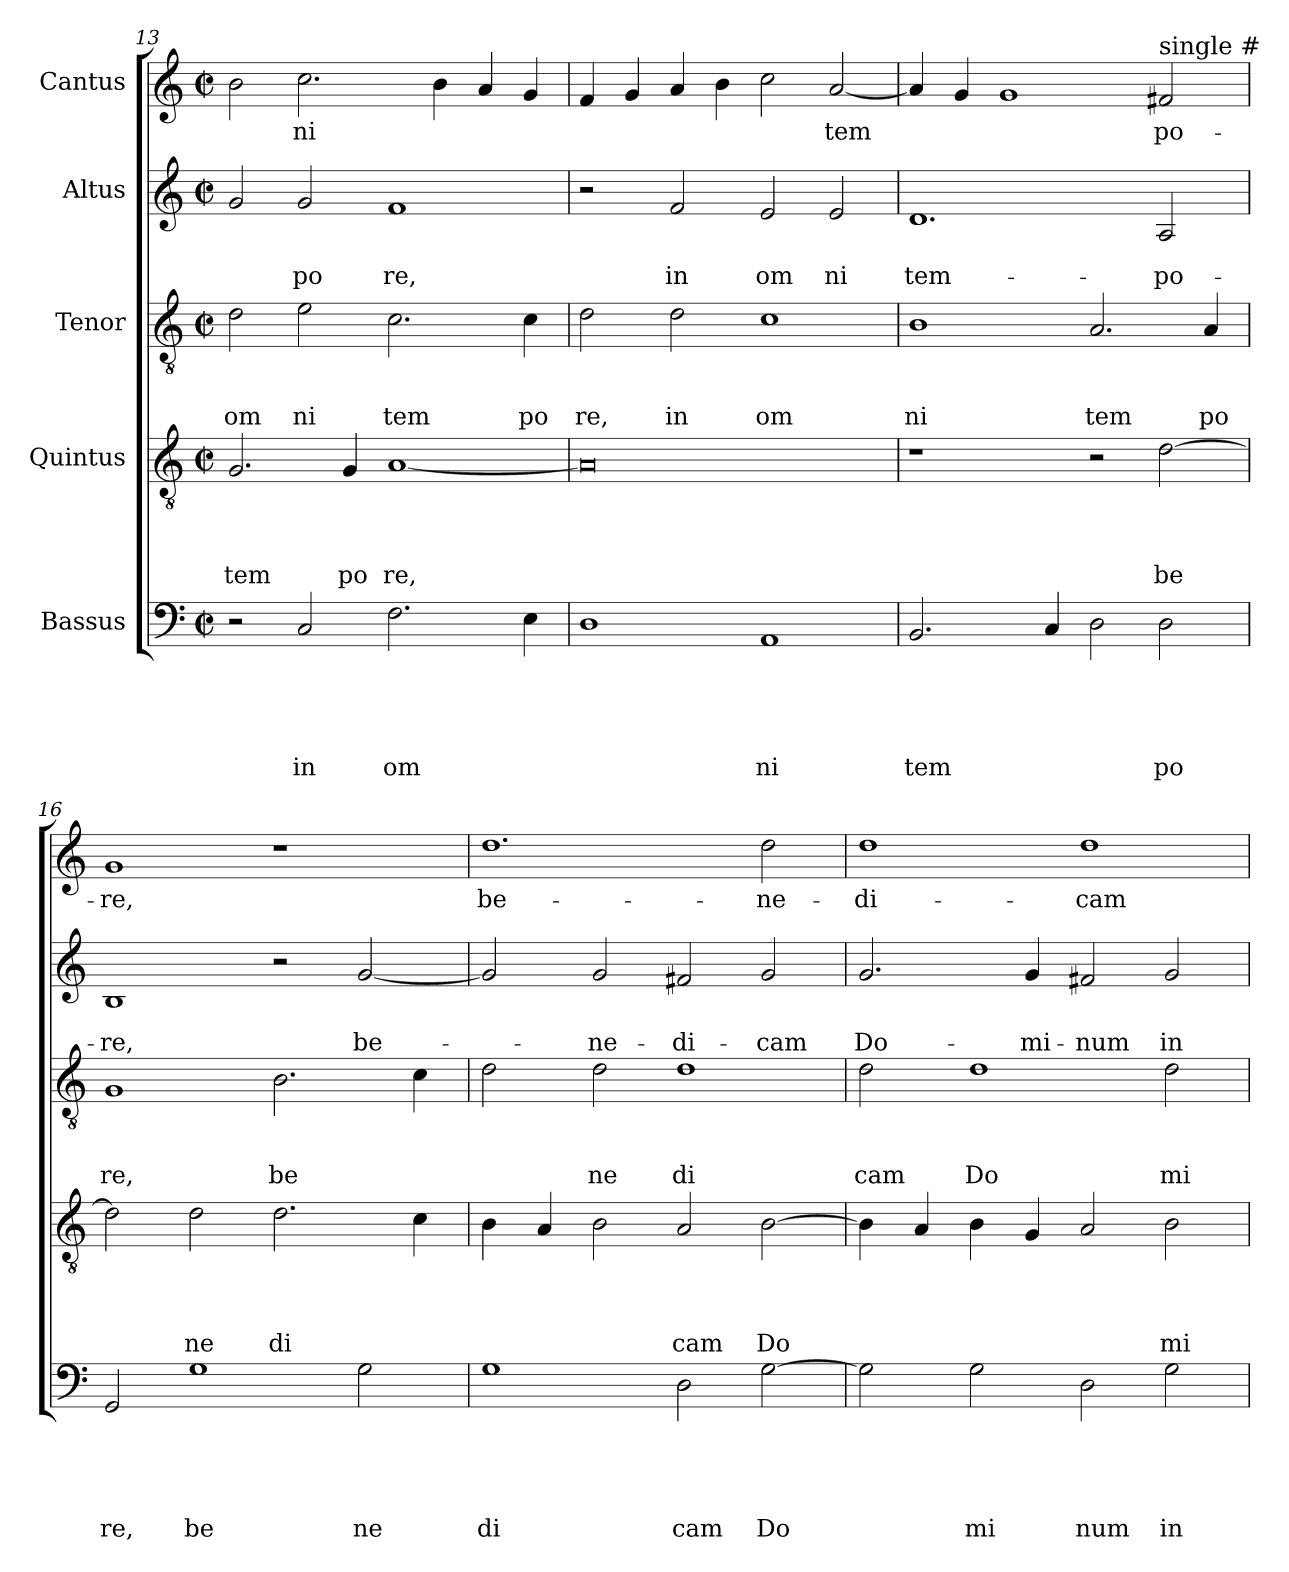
**kern	**text	**text	**text	**text	**text	**kern	**text	**text	**text	**text	**kern	**text	**text	**text	**kern	**text	**text	**kern	**text
*part5	*part5	*part5	*part5	*part5	*part5	*part4	*part4	*part4	*part4	*part4	*part3	*part3	*part3	*part3	*part2	*part2	*part2	*part1	*part1
*staff5	*staff5	*staff5	*staff5	*staff5	*staff5	*staff4	*staff4	*staff4	*staff4	*staff4	*staff3	*staff3	*staff3	*staff3	*staff2	*staff2	*staff2	*staff1	*staff1
*I"Bassus	*	*	*	*	*	*I"Quintus	*	*	*	*	*I"Tenor	*	*	*	*I"Altus	*	*	*I"Cantus	*
*clefF4	*	*	*	*	*	*clefGv2	*	*	*	*	*clefGv2	*	*	*	*clefG2	*	*	*clefG2	*
*k[]	*	*	*	*	*	*k[]	*	*	*	*	*k[]	*	*	*	*k[]	*	*	*k[]	*
*C:	*	*	*	*	*	*C:	*	*	*	*	*C:	*	*	*	*C:	*	*	*C:	*
*M2/2	*	*	*	*	*	*M2/2	*	*	*	*	*M2/2	*	*	*	*M2/2	*	*	*M2/2	*
*met(c|)	*	*	*	*	*	*met(c|)	*	*	*	*	*met(c|)	*	*	*	*met(c|)	*	*	*met(c|)	*
=13	=13	=13	=13	=13	=13	=13	=13	=13	=13	=13	=13	=13	=13	=13	=13	=13	=13	=13	=13
!	!	!	!	!	!	!	!	!	!	!LO:LY:b	!	!	!	!LO:LY:b	!	!	!	!	!
2r	.	.	.	.	.	2.G/	.	.	.	tem	2d\	.	.	om	2g/	.	.	2b\	.
!	!	!	!	!	!LO:LY:b	!	!	!	!	!	!	!	!	!LO:LY:b	!	!	!LO:LY:b	!	!LO:LY:b
2C/	.	.	.	.	in	.	.	.	.	.	2e\	.	.	ni	2g/	.	po	2.cc\	ni
!	!	!	!	!	!	!	!	!	!	!LO:LY:b	!	!	!	!	!	!	!	!	!
.	.	.	.	.	.	4G/	.	.	.	po	.	.	.	.	.	.	.	.	.
!	!	!	!	!	!LO:LY:b	!	!	!	!	!LO:LY:b	!	!	!	!LO:LY:b	!	!	!LO:LY:b	!	!
2.F\	.	.	.	.	om	[<1A	.	.	.	re,	2.c\	.	.	tem	1f	.	re,	.	.
.	.	.	.	.	.	.	.	.	.	.	.	.	.	.	.	.	.	4b\	.
.	.	.	.	.	.	.	.	.	.	.	.	.	.	.	.	.	.	4a/	.
!	!	!	!	!	!	!	!	!	!	!	!	!	!	!LO:LY:b	!	!	!	!	!
4E\	.	.	.	.	.	.	.	.	.	.	4c\	.	.	po	.	.	.	4g/	.
=14	=14	=14	=14	=14	=14	=14	=14	=14	=14	=14	=14	=14	=14	=14	=14	=14	=14	=14	=14
!	!	!	!	!	!	!	!	!	!	!	!	!	!	!LO:LY:b	!	!	!	!	!
1D	.	.	.	.	.	0A]	.	.	.	.	2d\	.	.	re,	2r	.	.	4f/	.
.	.	.	.	.	.	.	.	.	.	.	.	.	.	.	.	.	.	4g/	.
!	!	!	!	!	!	!	!	!	!	!	!	!	!	!LO:LY:b	!	!	!LO:LY:b	!	!
.	.	.	.	.	.	.	.	.	.	.	2d\	.	.	in	2f/	.	in	4a/	.
.	.	.	.	.	.	.	.	.	.	.	.	.	.	.	.	.	.	4b\	.
!	!	!	!	!	!LO:LY:b	!	!	!	!	!	!	!	!	!LO:LY:b	!	!	!LO:LY:b	!	!
1AA	.	.	.	.	ni	.	.	.	.	.	1c	.	.	om	2e/	.	om	2cc\	.
!	!	!	!	!	!	!	!	!	!	!	!	!	!	!	!	!	!LO:LY:b	!	!LO:LY:b
.	.	.	.	.	.	.	.	.	.	.	.	.	.	.	2e/	.	ni	[>2a/	tem
!!LO:PB:g=z
=15	=15	=15	=15	=15	=15	=15	=15	=15	=15	=15	=15	=15	=15	=15	=15	=15	=15	=15	=15
!	!	!	!	!	!LO:LY:b	!	!	!	!	!	!	!	!	!LO:LY:b	!	!	!LO:LY:b	!	!
2.BB/	.	.	.	.	tem	1r	.	.	.	.	1B	.	.	ni	1.d	.	tem-	4a/]	.
.	.	.	.	.	.	.	.	.	.	.	.	.	.	.	.	.	.	4g/	.
.	.	.	.	.	.	.	.	.	.	.	.	.	.	.	.	.	.	1g	.
4C/	.	.	.	.	.	.	.	.	.	.	.	.	.	.	.	.	.	.	.
!	!	!	!	!	!	!	!	!	!	!	!	!	!	!LO:LY:b	!	!	!	!	!
2D\	.	.	.	.	.	2r	.	.	.	.	2.A/	.	.	tem	.	.	.	.	.
!	!	!	!	!	!	!	!	!	!	!	!	!	!	!	!	!	!	!LO:TX:a:t=single #	!
!	!	!	!	!	!LO:LY:b	!	!	!	!	!LO:LY:b	!	!	!	!	!	!	!LO:LY:b	!	!LO:LY:b
2D\	.	.	.	.	po	[>2d\	.	.	.	be	.	.	.	.	2A/	.	-po-	2f#/	po-
!	!	!	!	!	!	!	!	!	!	!	!	!	!	!LO:LY:b	!	!	!	!	!
.	.	.	.	.	.	.	.	.	.	.	4A/	.	.	po	.	.	.	.	.
=16	=16	=16	=16	=16	=16	=16	=16	=16	=16	=16	=16	=16	=16	=16	=16	=16	=16	=16	=16
!	!	!	!	!	!LO:LY:b	!	!	!	!	!	!	!	!	!LO:LY:b	!	!	!LO:LY:b	!	!LO:LY:b
2GG/	.	.	.	.	re,	2d\]	.	.	.	.	1G	.	.	re,	1B	.	-re,	1g	-re,
!	!	!	!	!	!LO:LY:b	!	!	!	!	!LO:LY:b	!	!	!	!	!	!	!	!	!
1G	.	.	.	.	be	2d\	.	.	.	ne	.	.	.	.	.	.	.	.	.
!	!	!	!	!	!	!	!	!	!	!LO:LY:b	!	!	!	!LO:LY:b	!	!	!	!	!
.	.	.	.	.	.	2.d\	.	.	.	di	2.B\	.	.	be	2r	.	.	1r	.
!	!	!	!	!	!LO:LY:b	!	!	!	!	!	!	!	!	!	!	!	!LO:LY:b	!	!
2G\	.	.	.	.	ne	.	.	.	.	.	.	.	.	.	[<2g/	.	be-	.	.
.	.	.	.	.	.	4c\	.	.	.	.	4c\	.	.	.	.	.	.	.	.
=17	=17	=17	=17	=17	=17	=17	=17	=17	=17	=17	=17	=17	=17	=17	=17	=17	=17	=17	=17
!	!	!	!	!	!LO:LY:b	!	!	!	!	!	!	!	!	!	!	!	!	!	!LO:LY:b
1G	.	.	.	.	di	4B\	.	.	.	.	2d\	.	.	.	2g/]	.	.	1.dd	be-
.	.	.	.	.	.	4A/	.	.	.	.	.	.	.	.	.	.	.	.	.
!	!	!	!	!	!	!	!	!	!	!	!	!	!	!LO:LY:b	!	!	!LO:LY:b	!	!
.	.	.	.	.	.	2B\	.	.	.	.	2d\	.	.	ne	2g/	.	-ne-	.	.
!	!	!	!	!	!LO:LY:b	!	!	!	!	!LO:LY:b	!	!	!	!LO:LY:b	!	!	!LO:LY:b	!	!
2D\	.	.	.	.	cam	2A/	.	.	.	cam	1d	.	.	di	2f#X/	.	-di-	.	.
!	!	!	!	!	!LO:LY:b	!	!	!	!	!LO:LY:b	!	!	!	!	!	!	!LO:LY:b	!	!LO:LY:b
[>2G\	.	.	.	.	Do	[>2B\	.	.	.	Do	.	.	.	.	2g/	.	-cam	2dd\	-ne-
=18	=18	=18	=18	=18	=18	=18	=18	=18	=18	=18	=18	=18	=18	=18	=18	=18	=18	=18	=18
!	!	!	!	!	!	!	!	!	!	!	!	!	!	!LO:LY:b	!	!	!LO:LY:b	!	!LO:LY:b
2G\]	.	.	.	.	.	4B\]	.	.	.	.	2d\	.	.	cam	2.g/	.	Do-	1dd	-di-
.	.	.	.	.	.	4A/	.	.	.	.	.	.	.	.	.	.	.	.	.
!	!	!	!	!	!LO:LY:b	!	!	!	!	!	!	!	!	!LO:LY:b	!	!	!	!	!
2G\	.	.	.	.	mi	4B\	.	.	.	.	1d	.	.	Do	.	.	.	.	.
!	!	!	!	!	!	!	!	!	!	!	!	!	!	!	!	!	!LO:LY:b	!	!
.	.	.	.	.	.	4G/	.	.	.	.	.	.	.	.	4g/	.	-mi-	.	.
!	!	!	!	!	!LO:LY:b	!	!	!	!	!	!	!	!	!	!	!	!LO:LY:b	!	!LO:LY:b
2D\	.	.	.	.	num	2A/	.	.	.	.	.	.	.	.	2f#X/	.	-num	1dd	-cam
!	!	!	!	!	!LO:LY:b	!	!	!	!	!LO:LY:b	!	!	!	!LO:LY:b	!	!	!LO:LY:b	!	!
2G\	.	.	.	.	in	2B\	.	.	.	mi	2d\	.	.	mi	2g/	.	in	.	.
=	=	=	=	=	=	=	=	=	=	=	=	=	=	=	=	=	=	=	=
*-	*-	*-	*-	*-	*-	*-	*-	*-	*-	*-	*-	*-	*-	*-	*-	*-	*-	*-	*-
